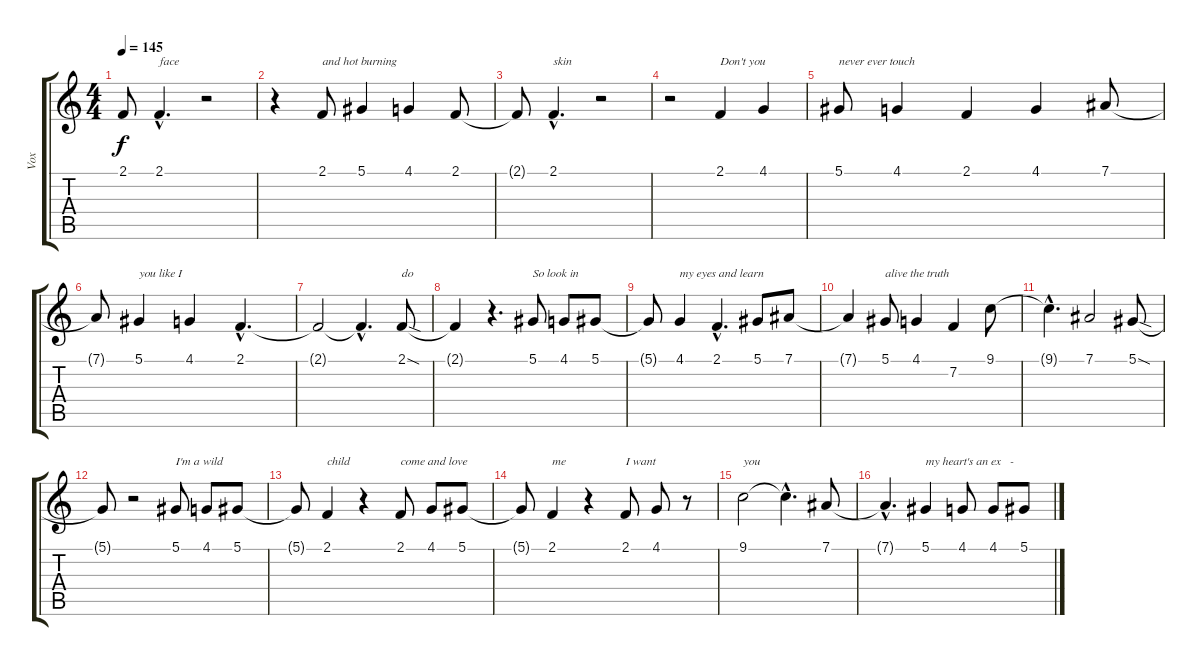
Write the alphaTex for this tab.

\track ("Vox" "Vox") {instrument cello}
\staff {score tabs}
\tuning (Eb4 Bb3 Gb3 Db3 Ab2 Eb2) {hide}
\ts (4 4)
\tempo 145
\clef g2
\ks c
2.1{t}.8{dy f} 2.1{hac}.4{d txt "face"} r.2 |
r.4 2.1.8{txt "and hot burning"} 5.1.4 4.1.4 2.1.8 |
2.1{t}.8 2.1{hac}.4{d txt "skin"} r.2 |
r.2 2.1.4{txt "Don't you"} 4.1.4 |
5.1.8{txt "never ever touch"} 4.1.4 2.1.4 4.1.4 7.1.8 |
7.1{t}.8 5.1.4{txt "you like I"} 4.1.4 2.1{hac}.4{d} |
2.1{t}.2 2.1{hac t}.4{d} 2.1{sod}.8{txt "do"} |
2.1{t}.4 r.4{d} 5.1.8{txt "So look in"} 4.1.8 5.1.8 |
5.1{t}.8 4.1.4{txt "my eyes and learn"} 2.1{hac}.4{d} 5.1.8 7.1.8 |
7.1{t}.4 5.1.8{txt "alive the truth"} 4.1.4 7.2.4 9.1.8 |
9.1{hac t}.4{d} 7.1.2 5.1{sod}.8 |
5.1{t}.8 r.2 5.1.8{txt "I'm a wild"} 4.1.8 5.1.8 |
5.1{t}.8 2.1.4{txt "child"} r.4 2.1.8{txt "come and love"} 4.1.8 5.1.8 |
5.1{t}.8 2.1.4{txt "me"} r.4 2.1.8{txt "I want"} 4.1.8 r.8 |
9.1.2{txt "you"} 9.1{hac t}.4{d} 7.1.8 |
7.1{hac t}.4{d} 5.1.4{txt "my heart's an ex   -"} 4.1.8 4.1.8 5.1.8
